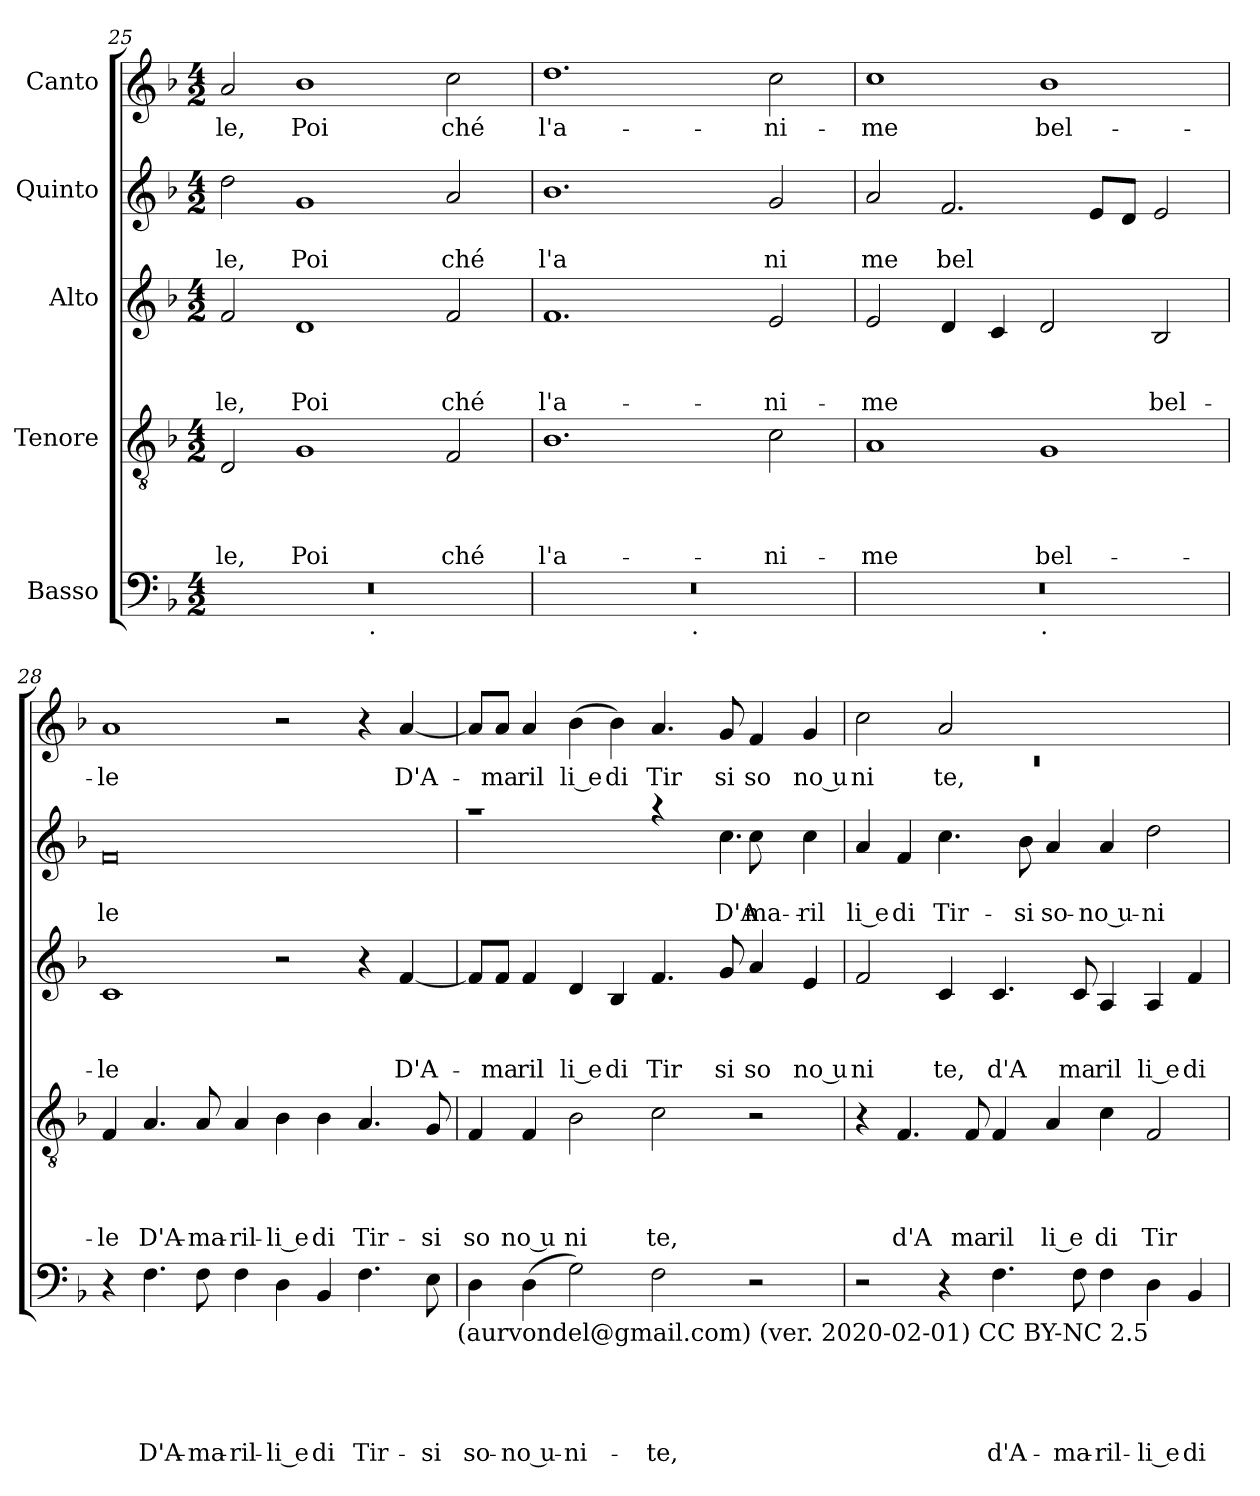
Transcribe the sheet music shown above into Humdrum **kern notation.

**kern	**text	**text	**text	**text	**text	**kern	**text	**text	**text	**text	**kern	**text	**text	**text	**kern	**text	**text	**kern	**text
*part5	*part5	*part5	*part5	*part5	*part5	*part4	*part4	*part4	*part4	*part4	*part3	*part3	*part3	*part3	*part2	*part2	*part2	*part1	*part1
*staff5	*staff5	*staff5	*staff5	*staff5	*staff5	*staff4	*staff4	*staff4	*staff4	*staff4	*staff3	*staff3	*staff3	*staff3	*staff2	*staff2	*staff2	*staff1	*staff1
*I"Basso	*	*	*	*	*	*I"Tenore	*	*	*	*	*I"Alto	*	*	*	*I"Quinto	*	*	*I"Canto	*
*clefF4	*	*	*	*	*	*clefGv2	*	*	*	*	*clefG2	*	*	*	*clefG2	*	*	*clefG2	*
*k[b-]	*	*	*	*	*	*k[b-]	*	*	*	*	*k[b-]	*	*	*	*k[b-]	*	*	*k[b-]	*
*F:	*	*	*	*	*	*F:	*	*	*	*	*F:	*	*	*	*F:	*	*	*F:	*
*M4/2	*	*	*	*	*	*M4/2	*	*	*	*	*M4/2	*	*	*	*M4/2	*	*	*M4/2	*
=25	=25	=25	=25	=25	=25	=25	=25	=25	=25	=25	=25	=25	=25	=25	=25	=25	=25	=25	=25
!	!	!	!	!	!	!	!	!	!	!LO:LY:b	!	!	!	!LO:LY:b	!	!	!LO:LY:b	!	!LO:LY:b
*^	*	*	*	*	*	*	*	*	*	*	*	*	*	*	*	*	*	*	*
0r	2ryy	.	.	.	.	.	2D/	.	.	.	-le,	2f/	.	.	-le,	2dd\	.	le,	2a/	-le,
!	!	!	!	!	!	!	!	!	!	!	!LO:LY:b	!	!	!	!LO:LY:b	!	!	!LO:LY:b	!	!LO:LY:b
.	4...ryy	.	.	.	.	.	1G	.	.	.	Poi	1d	.	.	Poi	1g	.	Poi	1b-	Poi
!	!LO:TX:b:t=.	!	!	!	!	!	!	!	!	!	!	!	!	!	!	!	!	!	!	!
.	1ryy	.	.	.	.	.	.	.	.	.	.	.	.	.	.	.	.	.	.	.
!	!	!	!	!	!	!	!	!	!	!	!LO:LY:b	!	!	!	!LO:LY:b	!	!	!LO:LY:b	!	!LO:LY:b
.	.	.	.	.	.	.	2F/	.	.	.	ché	2f/	.	.	ché	2a/	.	ché	2cc\	ché
.	32ryy	.	.	.	.	.	.	.	.	.	.	.	.	.	.	.	.	.	.	.
=26	=26	=26	=26	=26	=26	=26	=26	=26	=26	=26	=26	=26	=26	=26	=26	=26	=26	=26	=26	=26
!	!	!	!	!	!	!	!	!	!	!	!LO:LY:b	!	!	!	!LO:LY:b	!	!	!LO:LY:b	!	!LO:LY:b
0r	2ryy	.	.	.	.	.	1.B-	.	.	.	l'a-	1.f	.	.	l'a-	1.b-	.	l'a	1.dd	l'a-
.	4...ryy	.	.	.	.	.	.	.	.	.	.	.	.	.	.	.	.	.	.	.
!	!LO:TX:b:t=.	!	!	!	!	!	!	!	!	!	!	!	!	!	!	!	!	!	!	!
.	1ryy	.	.	.	.	.	.	.	.	.	.	.	.	.	.	.	.	.	.	.
!	!	!	!	!	!	!	!	!	!	!	!LO:LY:b	!	!	!	!LO:LY:b	!	!	!LO:LY:b	!	!LO:LY:b
.	.	.	.	.	.	.	2c\	.	.	.	-ni-	2e/	.	.	-ni-	2g/	.	ni	2cc\	-ni-
.	32ryy	.	.	.	.	.	.	.	.	.	.	.	.	.	.	.	.	.	.	.
=27	=27	=27	=27	=27	=27	=27	=27	=27	=27	=27	=27	=27	=27	=27	=27	=27	=27	=27	=27	=27
!	!	!	!	!	!	!	!	!	!	!	!LO:LY:b	!	!	!	!LO:LY:b	!	!	!LO:LY:b	!	!LO:LY:b
0r	1ryy	.	.	.	.	.	1A	.	.	.	-me	2e/	.	.	-me	2a/	.	me	1cc	-me
!	!	!	!	!	!	!	!	!	!	!	!	!	!	!	!	!	!	!LO:LY:b	!	!
.	.	.	.	.	.	.	.	.	.	.	.	4d/	.	.	.	2.f/	.	bel	.	.
.	.	.	.	.	.	.	.	.	.	.	.	4c/	.	.	.	.	.	.	.	.
!	!LO:TX:b:t=.	!	!	!	!	!	!	!	!	!	!	!	!	!	!	!	!	!	!	!
!	!	!	!	!	!	!	!	!	!	!	!LO:LY:b	!	!	!	!	!	!	!	!	!LO:LY:b
.	1ryy	.	.	.	.	.	1G	.	.	.	bel-	2d/	.	.	.	.	.	.	1b-	bel-
.	.	.	.	.	.	.	.	.	.	.	.	.	.	.	.	8e/L	.	.	.	.
.	.	.	.	.	.	.	.	.	.	.	.	.	.	.	.	8d/J	.	.	.	.
!	!	!	!	!	!	!	!	!	!	!	!	!	!	!	!LO:LY:b	!	!	!	!	!
.	.	.	.	.	.	.	.	.	.	.	.	2B-/	.	.	bel-	2e/	.	.	.	.
=28	=28	=28	=28	=28	=28	=28	=28	=28	=28	=28	=28	=28	=28	=28	=28	=28	=28	=28	=28	=28
!	!	!	!	!	!	!	!	!	!	!	!LO:LY:b	!	!	!	!LO:LY:b	!	!	!LO:LY:b	!	!LO:LY:b
*v	*v	*	*	*	*	*	*	*	*	*	*	*	*	*	*	*	*	*	*	*
4r	.	.	.	.	.	4F/	.	.	.	-le	1c	.	.	-le	0f	.	le	1a	-le
!	!	!	!	!	!LO:LY:b	!	!	!	!	!LO:LY:b	!	!	!	!	!	!	!	!	!
4.F\	.	.	.	.	D'A-	4.A/	.	.	.	D'A-	.	.	.	.	.	.	.	.	.
!	!	!	!	!	!LO:LY:b	!	!	!	!	!LO:LY:b	!	!	!	!	!	!	!	!	!
8F\	.	.	.	.	-ma-	8A/	.	.	.	-ma-	.	.	.	.	.	.	.	.	.
!	!	!	!	!	!LO:LY:b	!	!	!	!	!LO:LY:b	!	!	!	!	!	!	!	!	!
4F\	.	.	.	.	-ril-	4A/	.	.	.	-ril-	.	.	.	.	.	.	.	.	.
!	!	!	!	!	!LO:LY:b:rj	!	!	!	!	!LO:LY:b:rj	!	!	!	!	!	!	!	!	!
4D\	.	.	.	.	-li e	4B-\	.	.	.	-li e	2r	.	.	.	.	.	.	2r	.
!	!	!	!	!	!LO:LY:b	!	!	!	!	!LO:LY:b	!	!	!	!	!	!	!	!	!
4BB-/	.	.	.	.	di	4B-\	.	.	.	di	.	.	.	.	.	.	.	.	.
!	!	!	!	!	!LO:LY:b	!	!	!	!	!LO:LY:b	!	!	!	!	!	!	!	!	!
4.F\	.	.	.	.	Tir-	4.A/	.	.	.	Tir-	4r	.	.	.	.	.	.	4r	.
!	!	!	!	!	!	!	!	!	!	!	!	!	!	!LO:LY:b	!	!	!	!	!LO:LY:b
.	.	.	.	.	.	.	.	.	.	.	[>4f/	.	.	D'A-	.	.	.	[>4a/	D'A-
!	!	!	!	!	!LO:LY:b	!	!	!	!	!LO:LY:b	!	!	!	!	!	!	!	!	!
8E\	.	.	.	.	-si	8G/	.	.	.	-si	.	.	.	.	.	.	.	.	.
!LO:TX:b:t=(aurvondel@gmail.com) (ver. 2020-02-01) CC BY-NC 2.5	!	!	!	!	!	!	!	!	!	!	!	!	!	!	!	!	!	!	!
!!LO:LB:g=z
=29	=29	=29	=29	=29	=29	=29	=29	=29	=29	=29	=29	=29	=29	=29	=29	=29	=29	=29	=29
!	!	!	!	!	!LO:LY:b	!	!	!	!	!LO:LY:b	!	!	!	!	!	!	!	!	!
*	*	*	*	*	*	*	*	*	*	*	*	*	*	*	*^	*	*	*	*
4D\	.	.	.	.	so-	4F/	.	.	.	so	8f/L]	.	.	.	1raa	1.ryy	.	.	8a/L]	.
!	!	!	!	!	!	!	!	!	!	!	!	!	!	!LO:LY:b	!	!	!	!	!	!LO:LY:b
.	.	.	.	.	.	.	.	.	.	.	8f/J	.	.	-ma	.	.	.	.	8a/J	-ma
!	!	!	!	!	!LO:LY:b:rj	!	!	!	!	!LO:LY:b:rj	!	!	!	!LO:LY:b	!	!	!	!	!	!LO:LY:b
(<4D\	.	.	.	.	-no u-	4F/	.	.	.	no u	4f/	.	.	ril	.	.	.	.	4a/	ril
!	!	!	!	!	!LO:LY:b	!	!	!	!	!LO:LY:b	!	!	!	!LO:LY:b:rj	!	!	!	!	!	!LO:LY:b:rj
2G\)	.	.	.	.	-ni-	2B-\	.	.	.	ni	4d/	.	.	li e	.	.	.	.	(<4b-\	li e
!	!	!	!	!	!	!	!	!	!	!	!	!	!	!LO:LY:b	!	!	!	!	!	!LO:LY:b
.	.	.	.	.	.	.	.	.	.	.	4B-/	.	.	di	.	.	.	.	4b-\)	di
!	!	!	!	!	!LO:LY:b	!	!	!	!	!LO:LY:b	!	!	!	!LO:LY:b	!	!	!	!	!	!LO:LY:b
2F\	.	.	.	.	-te,	2c\	.	.	.	te,	4.f/	.	.	Tir	4raa	.	.	.	4.a/	Tir
.	.	.	.	.	.	.	.	.	.	.	.	.	.	.	8ryy	.	.	.	.	.
!	!	!	!	!	!	!	!	!	!	!	!	!	!	!LO:LY:b	!	!	!	!LO:LY:b	!	!LO:LY:b
.	.	.	.	.	.	.	.	.	.	.	8g/	.	.	si	4.cc\	.	.	D'A-	8g/	si
!	!	!	!	!	!	!	!	!	!	!	!	!	!	!LO:LY:b	!	!	!	!LO:LY:b	!	!LO:LY:b
2r	.	.	.	.	.	2r	.	.	.	.	4a/	.	.	so	.	8cc\	.	-ma-	4f/	so
.	.	.	.	.	.	.	.	.	.	.	.	.	.	.	.	8ryy	.	.	.	.
!	!	!	!	!	!	!	!	!	!	!	!	!	!	!LO:LY:b:rj	!	!	!	!LO:LY:b	!	!LO:LY:b:rj
.	.	.	.	.	.	.	.	.	.	.	4e/	.	.	no u	4ryy	4cc\	.	-ril-	4g/	no u
=30	=30	=30	=30	=30	=30	=30	=30	=30	=30	=30	=30	=30	=30	=30	=30	=30	=30	=30	=30	=30
*	*	*	*	*	*	*	*	*	*	*	*	*	*	*	*	*	*	*	*^	*
!	!	!	!	!	!	!	!	!	!	!	!	!	!	!LO:LY:b	!	!	!	!LO:LY:b:rj	!	!LO:N:vis=1	!LO:LY:b
*	*	*	*	*	*	*	*	*	*	*	*	*	*	*	*v	*v	*	*	*	*	*
2r	.	.	.	.	.	4r	.	.	.	.	2f/	.	.	ni	4a/	.	-li e	2cc\	0rc	ni
!	!	!	!	!	!	!	!	!	!	!LO:LY:b	!	!	!	!	!	!	!LO:LY:b	!	!	!
.	.	.	.	.	.	4.F/	.	.	.	d'A	.	.	.	.	4f/	.	di	.	.	.
!	!	!	!	!	!	!	!	!	!	!	!	!	!	!LO:LY:b	!	!	!LO:LY:b	!	!	!LO:LY:b
4r	.	.	.	.	.	.	.	.	.	.	4c/	.	.	te,	4.cc\	.	Tir-	2a/	.	te,
!	!	!	!	!	!	!	!	!	!	!LO:LY:b	!	!	!	!	!	!	!	!	!	!
.	.	.	.	.	.	8F/	.	.	.	ma	.	.	.	.	.	.	.	.	.	.
!	!	!	!	!	!LO:LY:b	!	!	!	!	!LO:LY:b	!	!	!	!LO:LY:b	!	!	!	!	!	!
4.F\	.	.	.	.	d'A-	4F/	.	.	.	ril	4.c/	.	.	d'A	.	.	.	.	.	.
!	!	!	!	!	!	!	!	!	!	!	!	!	!	!	!	!	!LO:LY:b	!	!	!
.	.	.	.	.	.	.	.	.	.	.	.	.	.	.	8b-\	.	-si	.	.	.
!	!	!	!	!	!	!	!	!	!	!LO:LY:b:rj	!	!	!	!	!	!	!LO:LY:b	!	!	!
.	.	.	.	.	.	4A/	.	.	.	li e	.	.	.	.	4a/	.	so-	1ryy	.	.
!	!	!	!	!	!LO:LY:b	!	!	!	!	!	!	!	!	!LO:LY:b	!	!	!	!	!	!
8F\	.	.	.	.	-ma-	.	.	.	.	.	8c/	.	.	ma	.	.	.	.	.	.
!	!	!	!	!	!LO:LY:b	!	!	!	!	!LO:LY:b	!	!	!	!LO:LY:b	!	!	!LO:LY:b:rj	!	!	!
4F\	.	.	.	.	-ril-	4c\	.	.	.	di	4A/	.	.	ril	4a/	.	-no u-	.	.	.
!	!	!	!	!	!LO:LY:b:rj	!	!	!	!	!LO:LY:b	!	!	!	!LO:LY:b:rj	!	!	!LO:LY:b	!	!	!
4D\	.	.	.	.	-li e	2F/	.	.	.	Tir	4A/	.	.	li e	2dd\	.	-ni-	.	.	.
!	!	!	!	!	!LO:LY:b	!	!	!	!	!	!	!	!	!LO:LY:b	!	!	!	!	!	!
4BB-/	.	.	.	.	di	.	.	.	.	.	4f/	.	.	di	.	.	.	.	.	.
*	*	*	*	*	*	*	*	*	*	*	*	*	*	*	*	*	*	*v	*v	*
=	=	=	=	=	=	=	=	=	=	=	=	=	=	=	=	=	=	=	=
*-	*-	*-	*-	*-	*-	*-	*-	*-	*-	*-	*-	*-	*-	*-	*-	*-	*-	*-	*-
